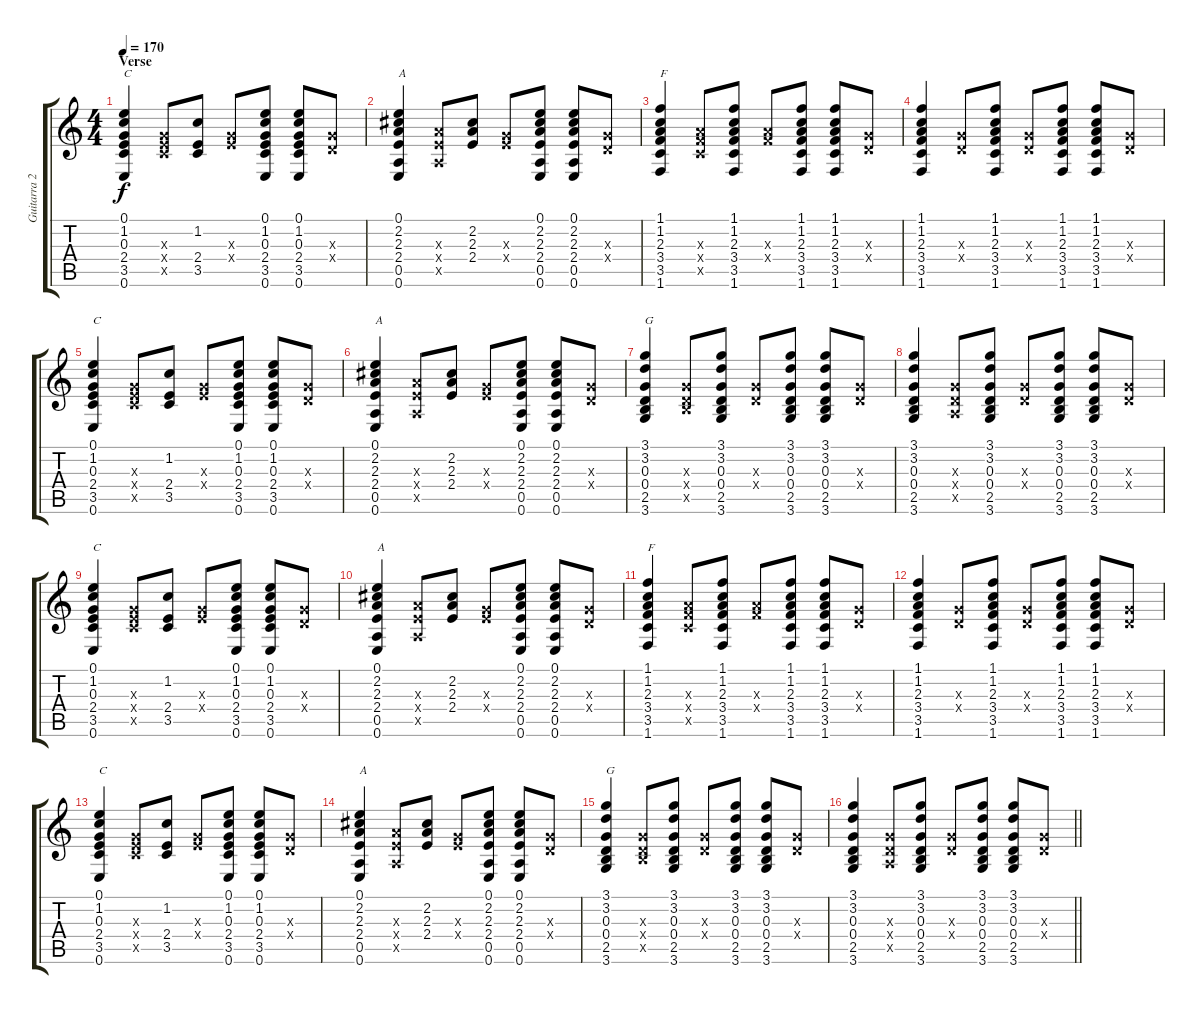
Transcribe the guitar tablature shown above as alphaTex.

\track ("Guitarra 2 - Erik" "Guitarra 2") {instrument distortionguitar}
\staff {score tabs}
\tuning (E4 B3 G3 D3 A2 E2) {hide}
\ts (4 4)
\section ("" "Verse")
\tempo 170
\clef g2
\ks c
(0.1 1.2 0.3 2.4 3.5 0.6).4{txt "C" dy f volume 8 instrument acousticguitarnylon} (0.3{x} 2.4{x} 3.5{x}).8 (1.2 2.4 3.5).8 (0.3{x} 2.4{x}).8 (0.1 1.2 0.3 2.4 3.5 0.6).8 (0.1 1.2 0.3 2.4 3.5 0.6).8 (0.3{x} 0.4{x}).8 |
(0.1 2.2 2.3 2.4 0.5 0.6).4{txt "A"} (2.3{x} 2.4{x} 0.5{x}).8 (2.2 2.3 2.4).8 (0.3{x} 2.4{x}).8 (0.1 2.2 2.3 2.4 0.5 0.6).8 (0.1 2.2 2.3 2.4 0.5 0.6).8 (0.3{x} 0.4{x}).8 |
(1.1 1.2 2.3 3.4 3.5 1.6).4{txt "F"} (2.3{x} 3.4{x} 3.5{x}).8 (1.1 1.2 2.3 3.4 3.5 1.6).8 (2.3{x} 3.4{x}).8 (1.1 1.2 2.3 3.4 3.5 1.6).8 (1.1 1.2 2.3 3.4 3.5 1.6).8 (0.3{x} 0.4{x}).8 |
(1.1 1.2 2.3 3.4 3.5 1.6).4 (0.3{x} 0.4{x}).8 (1.1 1.2 2.3 3.4 3.5 1.6).8 (0.3{x} 0.4{x}).8 (1.1 1.2 2.3 3.4 3.5 1.6).8 (1.1 1.2 2.3 3.4 3.5 1.6).8 (0.3{x} 0.4{x}).8 |
(0.1 1.2 0.3 2.4 3.5 0.6).4{txt "C"} (0.3{x} 2.4{x} 3.5{x}).8 (1.2 2.4 3.5).8 (0.3{x} 2.4{x}).8 (0.1 1.2 0.3 2.4 3.5 0.6).8 (0.1 1.2 0.3 2.4 3.5 0.6).8 (0.3{x} 0.4{x}).8 |
(0.1 2.2 2.3 2.4 0.5 0.6).4{txt "A"} (2.3{x} 2.4{x} 0.5{x}).8 (2.2 2.3 2.4).8 (0.3{x} 2.4{x}).8 (0.1 2.2 2.3 2.4 0.5 0.6).8 (0.1 2.2 2.3 2.4 0.5 0.6).8 (0.3{x} 0.4{x}).8 |
(3.1 3.2 0.3 0.4 2.5 3.6).4{txt "G"} (0.3{x} 0.4{x} 2.5{x}).8 (3.1 3.2 0.3 0.4 2.5 3.6).8 (0.3{x} 0.4{x}).8 (3.1 3.2 0.3 0.4 2.5 3.6).8 (3.1 3.2 0.3 0.4 2.5 3.6).8 (0.3{x} 0.4{x}).8 |
(3.1 3.2 0.3 0.4 2.5 3.6).4 (0.3{x} 0.4{x} 0.5{x}).8 (3.1 3.2 0.3 0.4 2.5 3.6).8 (0.3{x} 0.4{x}).8 (3.1 3.2 0.3 0.4 2.5 3.6).8 (3.1 3.2 0.3 0.4 2.5 3.6).8 (0.3{x} 0.4{x}).8 |
(0.1 1.2 0.3 2.4 3.5 0.6).4{txt "C"} (0.3{x} 2.4{x} 3.5{x}).8 (1.2 2.4 3.5).8 (0.3{x} 2.4{x}).8 (0.1 1.2 0.3 2.4 3.5 0.6).8 (0.1 1.2 0.3 2.4 3.5 0.6).8 (0.3{x} 0.4{x}).8 |
(0.1 2.2 2.3 2.4 0.5 0.6).4{txt "A"} (2.3{x} 2.4{x} 0.5{x}).8 (2.2 2.3 2.4).8 (0.3{x} 2.4{x}).8 (0.1 2.2 2.3 2.4 0.5 0.6).8 (0.1 2.2 2.3 2.4 0.5 0.6).8 (0.3{x} 0.4{x}).8 |
(1.1 1.2 2.3 3.4 3.5 1.6).4{txt "F"} (2.3{x} 3.4{x} 3.5{x}).8 (1.1 1.2 2.3 3.4 3.5 1.6).8 (2.3{x} 3.4{x}).8 (1.1 1.2 2.3 3.4 3.5 1.6).8 (1.1 1.2 2.3 3.4 3.5 1.6).8 (0.3{x} 0.4{x}).8 |
(1.1 1.2 2.3 3.4 3.5 1.6).4 (0.3{x} 0.4{x}).8 (1.1 1.2 2.3 3.4 3.5 1.6).8 (0.3{x} 0.4{x}).8 (1.1 1.2 2.3 3.4 3.5 1.6).8 (1.1 1.2 2.3 3.4 3.5 1.6).8 (0.3{x} 0.4{x}).8 |
(0.1 1.2 0.3 2.4 3.5 0.6).4{txt "C"} (0.3{x} 2.4{x} 3.5{x}).8 (1.2 2.4 3.5).8 (0.3{x} 2.4{x}).8 (0.1 1.2 0.3 2.4 3.5 0.6).8 (0.1 1.2 0.3 2.4 3.5 0.6).8 (0.3{x} 0.4{x}).8 |
(0.1 2.2 2.3 2.4 0.5 0.6).4{txt "A"} (2.3{x} 2.4{x} 0.5{x}).8 (2.2 2.3 2.4).8 (0.3{x} 2.4{x}).8 (0.1 2.2 2.3 2.4 0.5 0.6).8 (0.1 2.2 2.3 2.4 0.5 0.6).8 (0.3{x} 0.4{x}).8 |
(3.1 3.2 0.3 0.4 2.5 3.6).4{txt "G"} (0.3{x} 0.4{x} 2.5{x}).8 (3.1 3.2 0.3 0.4 2.5 3.6).8 (0.3{x} 0.4{x}).8 (3.1 3.2 0.3 0.4 2.5 3.6).8 (3.1 3.2 0.3 0.4 2.5 3.6).8 (0.3{x} 0.4{x}).8 |
\barLineRight lightlight
(3.1 3.2 0.3 0.4 2.5 3.6).4 (0.3{x} 0.4{x} 0.5{x}).8 (3.1 3.2 0.3 0.4 2.5 3.6).8 (0.3{x} 0.4{x}).8 (3.1 3.2 0.3 0.4 2.5 3.6).8 (3.1 3.2 0.3 0.4 2.5 3.6).8 (0.3{x} 0.4{x}).8
